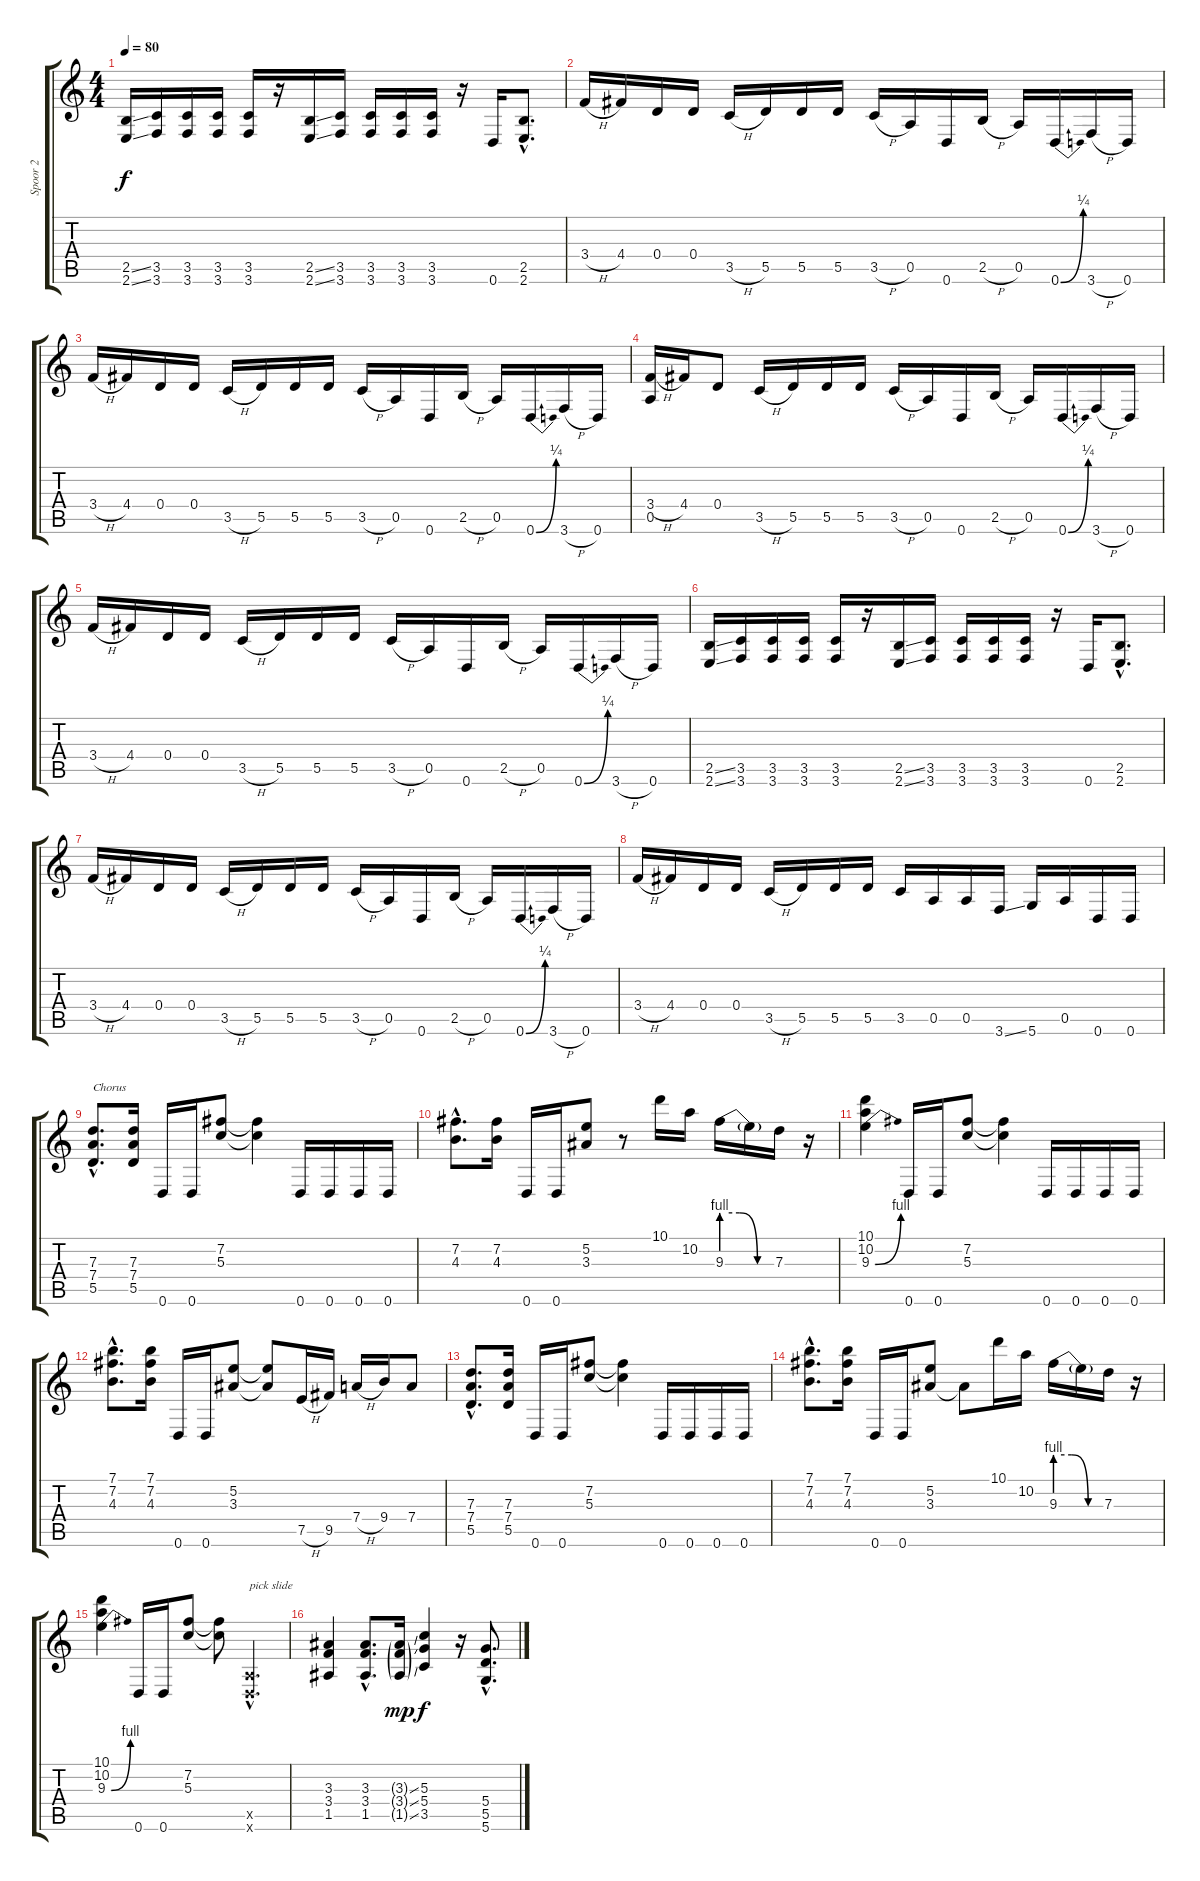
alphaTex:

\track ("Spoor 2" "Spoor 2") {instrument overdrivenguitar}
\staff {score tabs}
\tuning (E4 B3 G3 D3 A2 D2) {hide}
\ts (4 4)
\tempo 80
\clef g2
\ks c
(2.5{ss} 2.6{ss}).16{dy f} (3.5 3.6).16 (3.5 3.6).16 (3.5 3.6).16 (3.5 3.6).16 r.16 (2.5{ss} 2.6{ss}).16 (3.5 3.6).16 (3.5 3.6).16 (3.5 3.6).16 (3.5 3.6).16 r.16 0.6.16 (2.5{hac} 2.6{hac}).8{d} |
3.4{h}.16 4.4.16 0.4.16 0.4.16 3.5{h}.16 5.5.16 5.5.16 5.5.16 3.5{h}.16 0.5.16 0.6.16 2.5{h}.16 0.5.16 0.6{be (bend 0 0 60 1)}.16 3.6{h}.16 0.6.16 |
3.4{h}.16 4.4.16 0.4.16 0.4.16 3.5{h}.16 5.5.16 5.5.16 5.5.16 3.5{h}.16 0.5.16 0.6.16 2.5{h}.16 0.5.16 0.6{be (bend 0 0 60 1)}.16 3.6{h}.16 0.6.16 |
(3.4{h} 0.5).16 4.4.16 0.4.8 3.5{h}.16 5.5.16 5.5.16 5.5.16 3.5{h}.16 0.5.16 0.6.16 2.5{h}.16 0.5.16 0.6{be (bend 0 0 60 1)}.16 3.6{h}.16 0.6.16 |
3.4{h}.16 4.4.16 0.4.16 0.4.16 3.5{h}.16 5.5.16 5.5.16 5.5.16 3.5{h}.16 0.5.16 0.6.16 2.5{h}.16 0.5.16 0.6{be (bend 0 0 60 1)}.16 3.6{h}.16 0.6.16 |
(2.5{ss} 2.6{ss}).16 (3.5 3.6).16 (3.5 3.6).16 (3.5 3.6).16 (3.5 3.6).16 r.16 (2.5{ss} 2.6{ss}).16 (3.5 3.6).16 (3.5 3.6).16 (3.5 3.6).16 (3.5 3.6).16 r.16 0.6.16 (2.5{hac} 2.6{hac}).8{d} |
3.4{h}.16 4.4.16 0.4.16 0.4.16 3.5{h}.16 5.5.16 5.5.16 5.5.16 3.5{h}.16 0.5.16 0.6.16 2.5{h}.16 0.5.16 0.6{be (bend 0 0 60 1)}.16 3.6{h}.16 0.6.16 |
3.4{h}.16 4.4.16 0.4.16 0.4.16 3.5{h}.16 5.5.16 5.5.16 5.5.16 3.5.16 0.5.16 0.5.16 3.6{ss}.16 5.6.16 0.5.16 0.6.16 0.6.16 |
(7.3{hac} 7.4{hac} 5.5{hac}).8{d txt "Chorus"} (7.3 7.4 5.5).16 0.6.16 0.6.16 (7.2 5.3).8 (7.2{t} 5.3{t}).4 0.6.16 0.6.16 0.6.16 0.6.16 |
(7.2{hac} 4.3{hac}).8{d} (7.2 4.3).16 0.6.16 0.6.16 (5.2 3.3).8 r.8 10.1.16 10.2.16 9.3{be (custom 0 4 20 4 40 0 60 0)}.16 9.3{t}.16 7.3.16 r.16 |
(10.1 10.2 9.3{be (bend 0 0 60 4)}).4 0.6.16 0.6.16 (7.2 5.3).8 (7.2{t} 5.3{t}).4 0.6.16 0.6.16 0.6.16 0.6.16 |
(7.1{hac} 7.2{hac} 4.3{hac}).8{d} (7.1 7.2 4.3).16 0.6.16 0.6.16 (5.2 3.3).8 (5.2{t} 3.3{t}).8 7.5{h}.16 9.5.16 7.4{h}.16 9.4.16 7.4.8 |
(7.3{hac} 7.4{hac} 5.5{hac}).8{d} (7.3 7.4 5.5).16 0.6.16 0.6.16 (7.2 5.3).8 (7.2{t} 5.3{t}).4 0.6.16 0.6.16 0.6.16 0.6.16 |
(7.1{hac} 7.2{hac} 4.3{hac}).8{d} (7.1 7.2 4.3).16 0.6.16 0.6.16 (5.2 3.3).8 3.3{t}.8 10.1.16 10.2.16 9.3{be (custom 0 4 20 4 40 0 60 0)}.16 9.3{t}.16 7.3.16 r.16 |
(10.1 10.2 9.3{be (bend 0 0 60 4)}).4 0.6.16 0.6.16 (7.2 5.3).8 (7.2{t} 5.3{t}).8 (0.5{hac x} 0.6{hac x}).4{d txt "pick slide"} |
(3.3 3.4 1.5).4 (3.3{hac} 3.4{hac} 1.5{hac}).8{d} (3.3{ss g} 3.4{ss g} 1.5{ss g}).16{dy mp} (5.3 5.4 3.5).4{dy f} r.16 (5.4{hac} 5.5{hac} 5.6{hac}).8{d}
